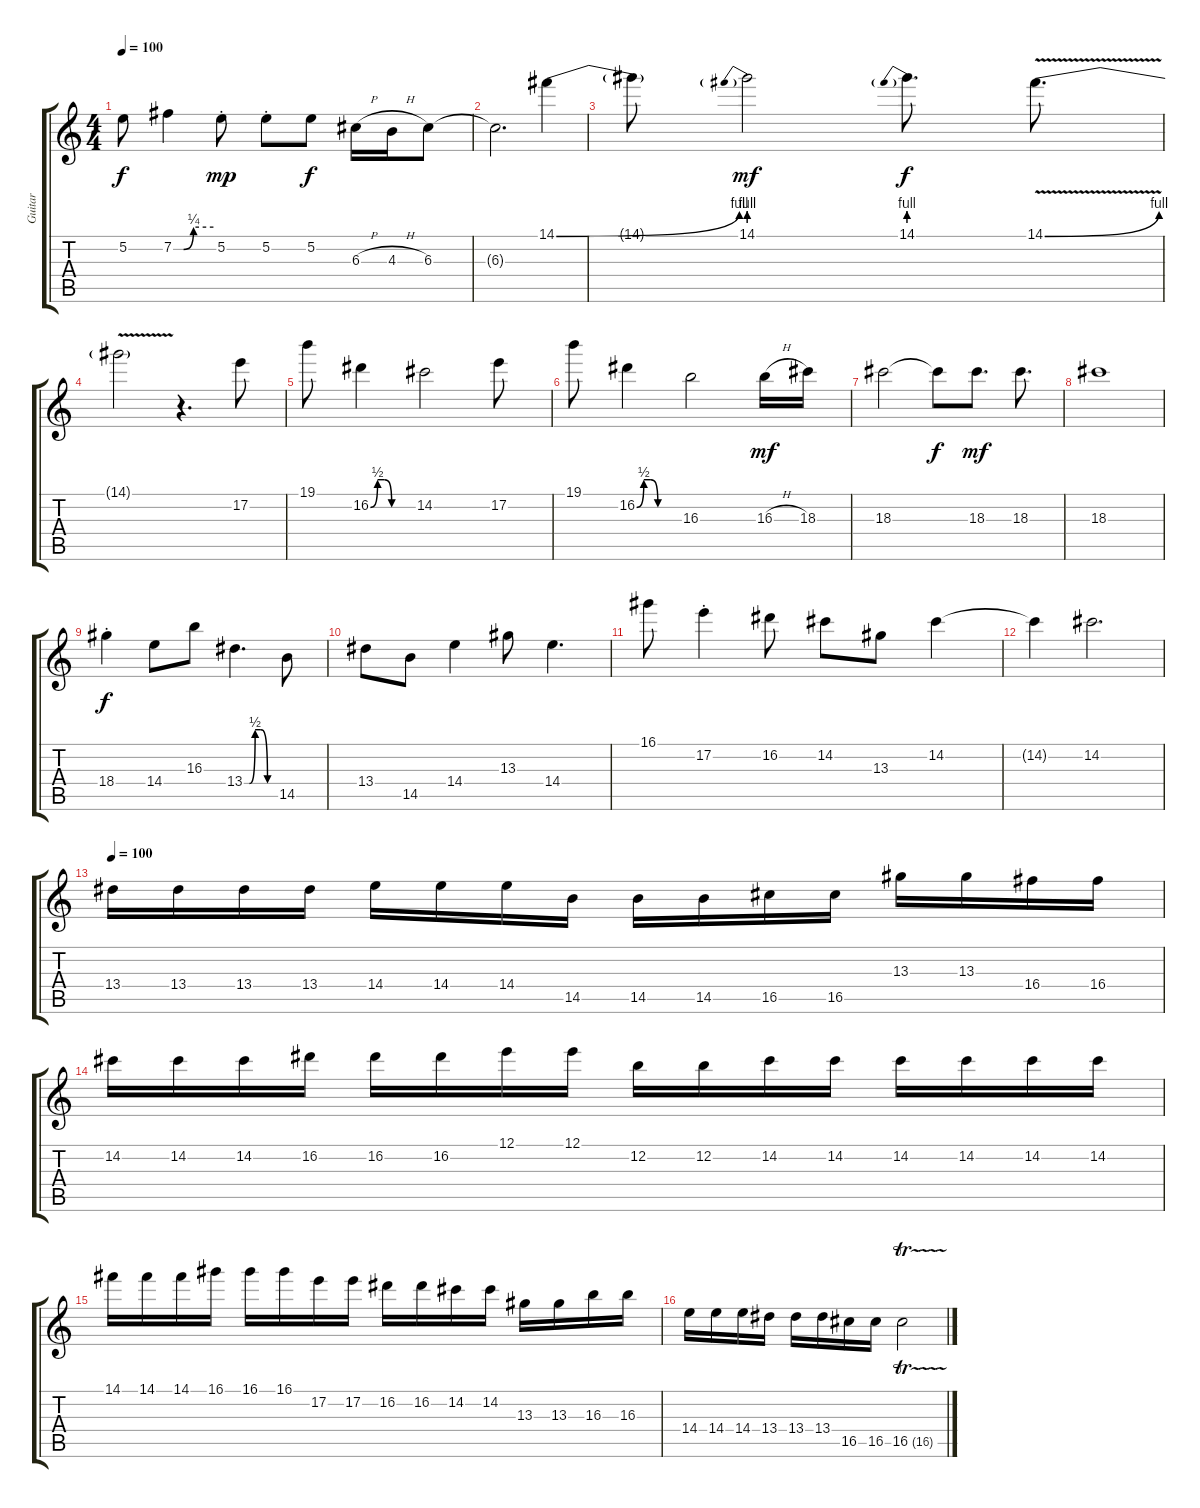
\track ("Guitar" "Guitar") {instrument acousticguitarsteel}
\staff {score tabs}
\tuning (E4 B3 G3 D3 A2 E2) {hide}
\ts (4 4)
\tempo 100
\clef g2
\ks c
5.2.8{dy f} 7.2{be (custom 0 0 15 0 30 1 60 1)}.4 5.2{st}.8{dy mp} 5.2{st}.8 5.2.8{dy f} 6.3{h}.16 4.3{h}.16 6.3.8 |
6.3{t}.2{d} 14.1{be (bend 0 0 60 4)}.4 |
14.1{t}.8 14.1{be (prebend 0 4 60 4)}.2{dy mf} 14.1{be (prebend 0 4 60 4)}.8{d dy f} 14.1{be (bend 0 0 60 4) v}.8{d} |
14.1{t}.2 r.4{d} 17.2.8 |
19.1.8 16.2{be (custom 0 0 10 2 20 2 30 0 60 0)}.4 14.2.2 17.2.8 |
19.1.8 16.2{be (custom 0 0 10 2 20 2 30 0 60 0)}.4 16.3.2 16.3{h}.16{dy mf} 18.3.16 |
18.3.2 18.3{t}.8{dy f} 18.3.8{d dy mf} 18.3.8{d} |
18.3.1 |
18.4{st}.4{dy f} 14.4.8 16.3.8 13.4{be (custom 0 0 10 0 21 2 32 2 45 0 60 0)}.4{d} 14.5.8 |
13.4.8 14.5.8 14.4.4 13.3.8 14.4.4{d} |
16.1.8 17.2{st}.4 16.2.8 14.2.8 13.3.8 14.2.4 |
14.2{t}.4 14.2.2{d} |
\tempo 100
13.4.16 13.4.16 13.4.16 13.4.16 14.4.16 14.4.16 14.4.16 14.5.16 14.5.16 14.5.16 16.5.16 16.5.16 13.3.16 13.3.16 16.4.16 16.4.16 |
14.2.16 14.2.16 14.2.16 16.2.16 16.2.16 16.2.16 12.1.16 12.1.16 12.2.16 12.2.16 14.2.16 14.2.16 14.2.16 14.2.16 14.2.16 14.2.16 |
14.1.16 14.1.16 14.1.16 16.1.16 16.1.16 16.1.16 17.2.16 17.2.16 16.2.16 16.2.16 14.2.16 14.2.16 13.3.16 13.3.16 16.3.16 16.3.16 |
14.4.16 14.4.16 14.4.16 13.4.16 13.4.16 13.4.16 16.5.16 16.5.16 16.5{tr (16 16)}.2
